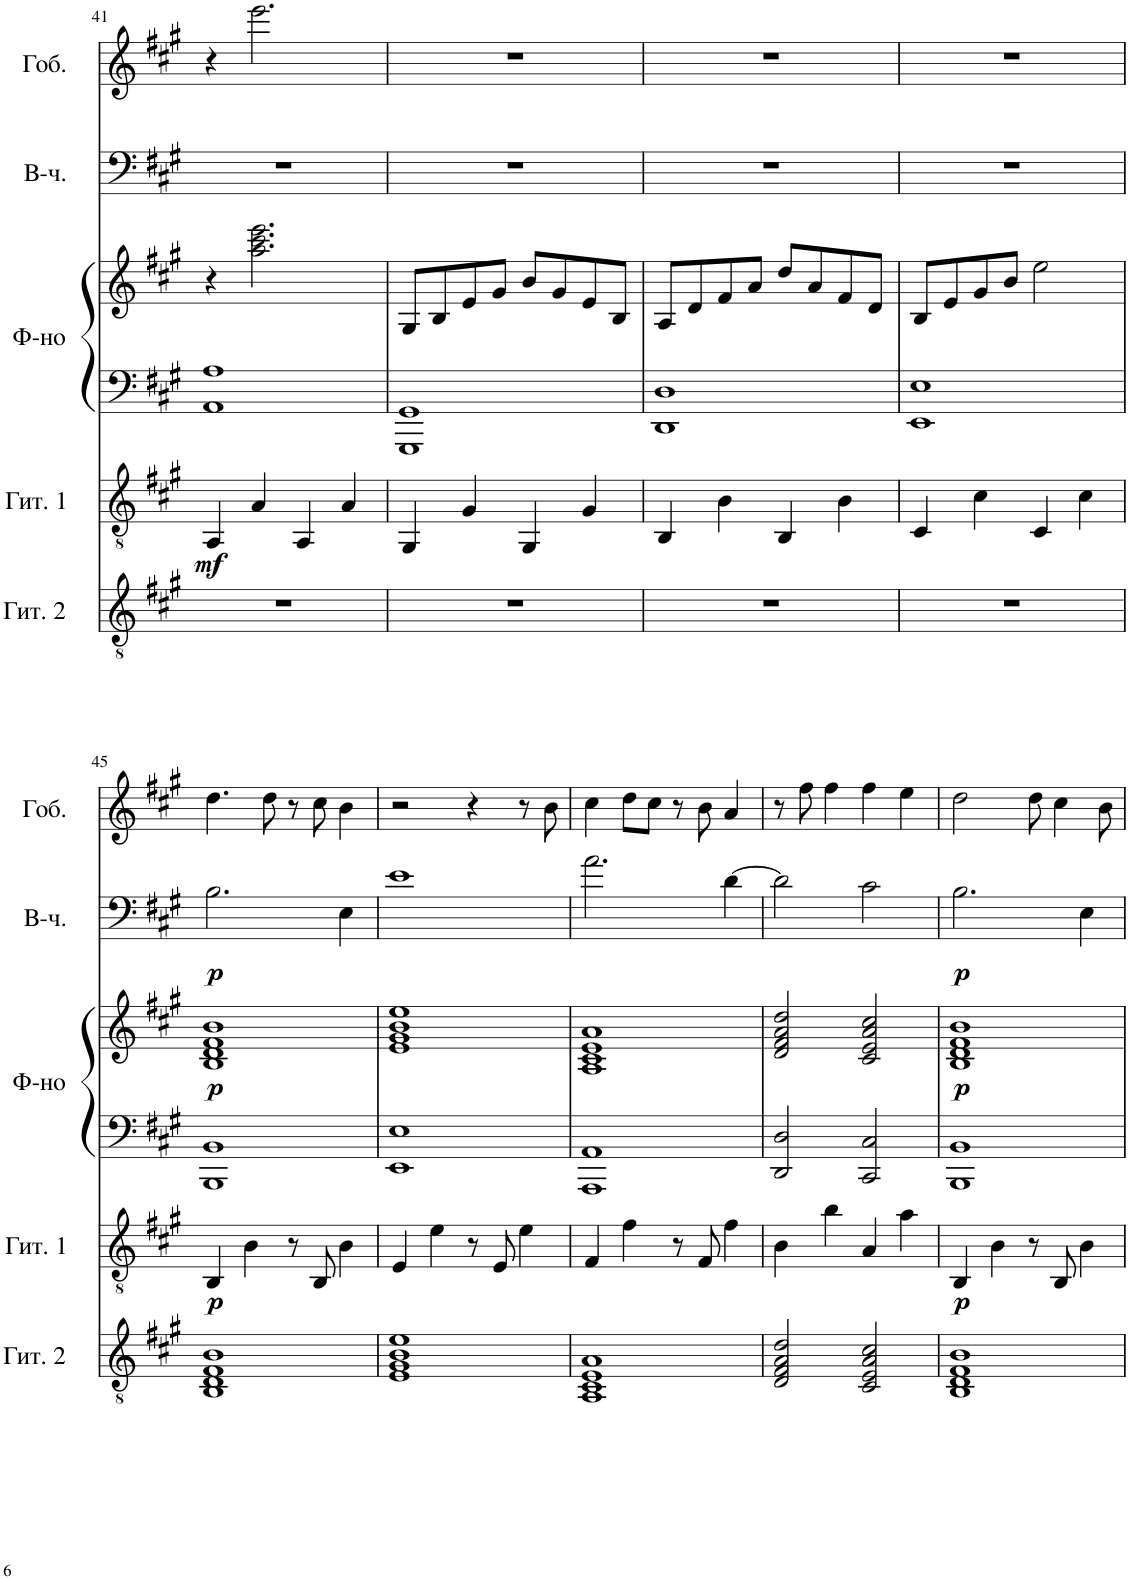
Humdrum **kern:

**kern	**kern	**dynam	**kern	**kern	**dynam	**kern	**dynam	**kern
*part5	*part4	*part4	*part3	*part3	*part3	*part2	*part2	*part1
*staff6	*staff5	*staff5	*staff4	*staff3	*staff3/4	*staff2	*staff2	*staff1
*I"Акустическая гитара 2	*I"Акустическая гитара 1	*	*I"Фортепиано	*	*	*I"Виолончель	*	*I"Гобой
!!LO:PB:g=z
*clefGv2	*clefGv2	*	*clefF4	*clefG2	*	*clefF4	*	*clefG2
*k[f#c#g#]	*k[f#c#g#]	*	*k[f#c#g#]	*k[f#c#g#]	*	*k[f#c#g#]	*	*k[f#c#g#]
*M4/4	*M4/4	*	*M4/4	*M4/4	*	*M4/4	*	*M4/4
=41	=41	=41	=41	=41	=41	=41	=41	=41
!	!	!LO:DY:b	!	!	!	!	!	!
1r	4AA/	mf	1AA 1A	4r	.	1r	.	4r
.	4A/	.	.	2.aa\ 2.ccc#\ 2.eee\	.	.	.	2.eee\
.	4AA/	.	.	.	.	.	.	.
.	4A/	.	.	.	.	.	.	.
=42	=42	=42	=42	=42	=42	=42	=42	=42
1r	4GG#/	.	1GGG# 1GG#	8G#/L	.	1r	.	1r
.	.	.	.	8B/	.	.	.	.
.	4G#/	.	.	8e/	.	.	.	.
.	.	.	.	8g#/J	.	.	.	.
.	4GG#/	.	.	8b/L	.	.	.	.
.	.	.	.	8g#/	.	.	.	.
.	4G#/	.	.	8e/	.	.	.	.
.	.	.	.	8B/J	.	.	.	.
=43	=43	=43	=43	=43	=43	=43	=43	=43
1r	4BB/	.	1DD 1D	8A/L	.	1r	.	1r
.	.	.	.	8d/	.	.	.	.
.	4B\	.	.	8f#/	.	.	.	.
.	.	.	.	8a/J	.	.	.	.
.	4BB/	.	.	8dd/L	.	.	.	.
.	.	.	.	8a/	.	.	.	.
.	4B\	.	.	8f#/	.	.	.	.
.	.	.	.	8d/J	.	.	.	.
=44	=44	=44	=44	=44	=44	=44	=44	=44
1r	4C#/	.	1EE 1E	8B/L	.	1r	.	1r
.	.	.	.	8e/	.	.	.	.
.	4c#\	.	.	8g#/	.	.	.	.
.	.	.	.	8b/J	.	.	.	.
.	4C#/	.	.	2ee\	.	.	.	.
.	4c#\	.	.	.	.	.	.	.
!!LO:LB:g=z
=45	=45	=45	=45	=45	=45	=45	=45	=45
!	!	!LO:DY:b	!	!	!LO:DY:b	!	!LO:DY:b	!
1BB 1D 1F# 1B	4BB/	p	1BBB 1BB	1B 1d 1f# 1b	p	2.B\	p	4.dd\
.	4B\	.	.	.	.	.	.	.
.	.	.	.	.	.	.	.	8dd\
.	8r	.	.	.	.	.	.	8r
.	8BB/	.	.	.	.	.	.	8cc#\
.	4B\	.	.	.	.	4E\	.	4b\
=46	=46	=46	=46	=46	=46	=46	=46	=46
1E 1G# 1B 1e	4E/	.	1EE 1E	1e 1g# 1b 1ee	.	1e	.	2r
.	4e\	.	.	.	.	.	.	.
.	8r	.	.	.	.	.	.	4r
.	8E/	.	.	.	.	.	.	.
.	4e\	.	.	.	.	.	.	8r
.	.	.	.	.	.	.	.	8b\
=47	=47	=47	=47	=47	=47	=47	=47	=47
1AA 1C# 1E 1A	4F#/	.	1AAA 1AA	1A 1c# 1e 1a	.	2.a\	.	4cc#\
.	4f#\	.	.	.	.	.	.	8dd\L
.	.	.	.	.	.	.	.	8cc#\J
.	8r	.	.	.	.	.	.	8r
.	8F#/	.	.	.	.	.	.	8b\
.	4f#\	.	.	.	.	[4d\	.	4a/
=48	=48	=48	=48	=48	=48	=48	=48	=48
2D/ 2F#/ 2A/ 2d/	4B\	.	2DD/ 2D/	2d/ 2f#/ 2a/ 2dd/	.	2d\]	.	8r
.	.	.	.	.	.	.	.	8ff#\
.	4b\	.	.	.	.	.	.	4ff#\
2C#/ 2E/ 2A/ 2c#/	4A/	.	2CC#/ 2C#/	2c#/ 2e/ 2a/ 2cc#/	.	2c#\	.	4ff#\
.	4a\	.	.	.	.	.	.	4ee\
=49	=49	=49	=49	=49	=49	=49	=49	=49
!	!	!LO:DY:b	!	!	!LO:DY:b	!	!LO:DY:b	!
1BB 1D 1F# 1B	4BB/	p	1BBB 1BB	1B 1d 1f# 1b	p	2.B\	p	2dd\
.	4B\	.	.	.	.	.	.	.
.	8r	.	.	.	.	.	.	8dd\
.	8BB/	.	.	.	.	.	.	4cc#\
.	4B\	.	.	.	.	4E\	.	.
.	.	.	.	.	.	.	.	8b\
=	=	=	=	=	=	=	=	=
*-	*-	*-	*-	*-	*-	*-	*-	*-
